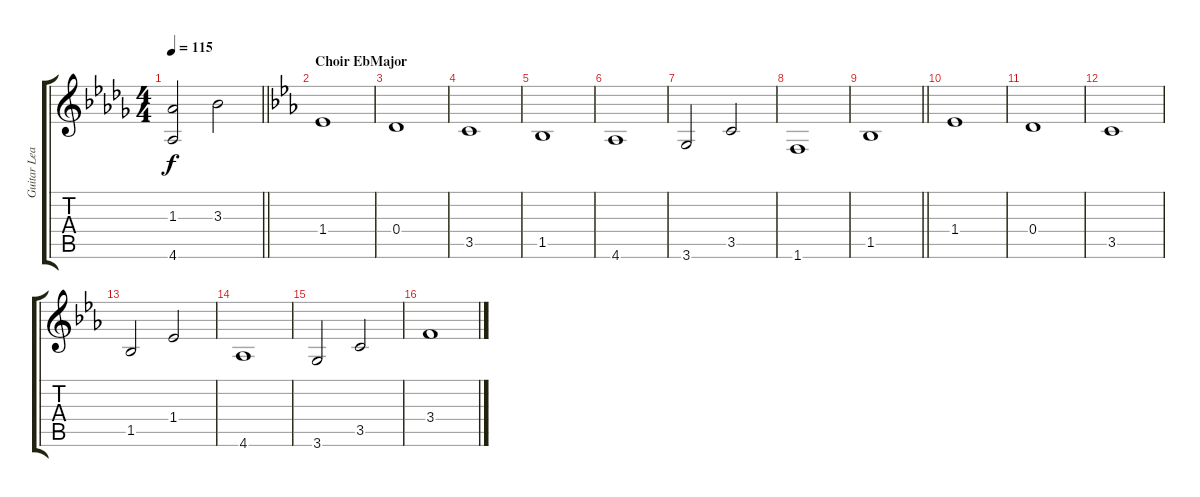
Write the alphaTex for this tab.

\track ("Guitar Lead" "Guitar Lea") {instrument overdrivenguitar}
\staff {score tabs}
\tuning (E4 B3 G3 D3 A2 E2) {hide}
\ts (4 4)
\tempo 115
\clef g2
\barLineRight lightlight
\ks db
(1.3 4.6).2{dy f} 3.3.2 |
\section ("" "Choir EbMajor")
\ks eb
1.4.1 |
0.4.1 |
3.5.1 |
1.5.1 |
4.6.1 |
3.6.2 3.5.2 |
1.6.1 |
\barLineRight lightlight
1.5.1 |
1.4.1 |
0.4.1 |
3.5.1 |
1.5.2 1.4.2 |
4.6.1 |
3.6.2 3.5.2 |
3.4.1
